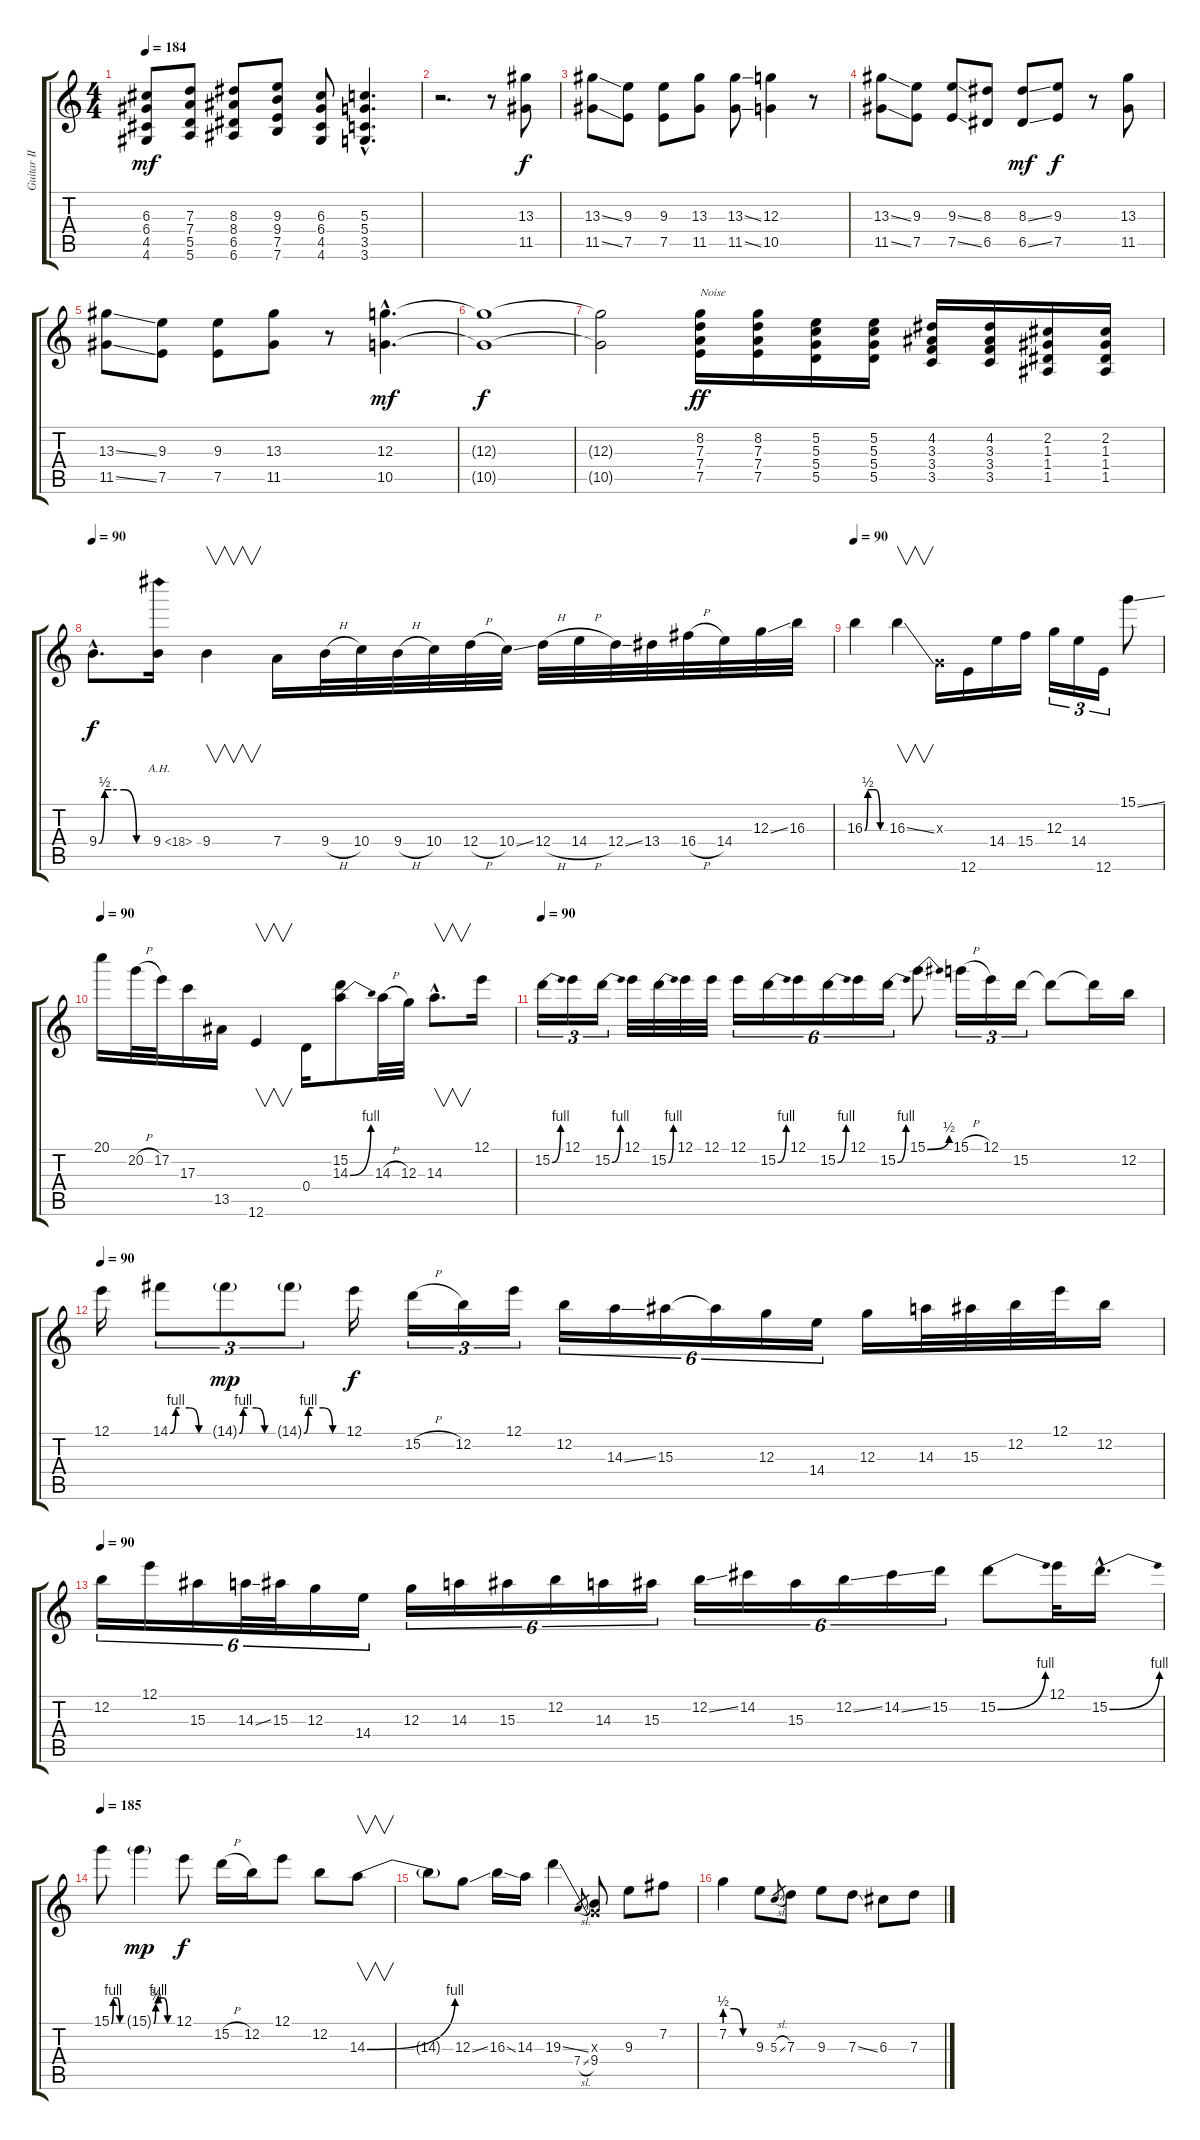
\track ("Guitar II" "Guitar II") {instrument distortionguitar}
\staff {score tabs}
\tuning (E4 B3 G3 D3 A2 E2) {hide}
\ts (4 4)
\tempo 184
\clef g2
\ks c
(6.3 6.4 4.5 4.6).8{dy mf} (7.3 7.4 5.5 5.6).8 (8.3 8.4 6.5 6.6).8 (9.3 9.4 7.5 7.6).8 (6.3 6.4 4.5 4.6).8 (5.3{hac} 5.4{hac} 3.5{hac} 3.6{hac}).4{d} |
r.2{d} r.8 (13.3 11.5).8{dy f} |
(13.3{ss} 11.5{ss}).8 (9.3 7.5).8 (9.3 7.5).8 (13.3 11.5).8 (13.3{ss} 11.5{ss}).8 (12.3 10.5).4 r.8 |
(13.3{ss} 11.5{ss}).8 (9.3 7.5).8 (9.3{ss} 7.5{ss}).8 (8.3 6.5).8 (8.3{ss} 6.5{ss}).8{dy mf} (9.3 7.5).8{dy f} r.8 (13.3 11.5).8 |
(13.3{ss} 11.5{ss}).8 (9.3 7.5).8 (9.3 7.5).8 (13.3 11.5).8 r.8 (12.3{hac} 10.5{hac}).4{d dy mf} |
(12.3{t} 10.5{t}).1{dy f} |
(12.3{t} 10.5{t}).2 (8.2 7.3 7.4 7.5).16{txt "Noise" dy ff instrument guitarfretnoise} (8.2 7.3 7.4 7.5).16 (5.2 5.3 5.4 5.5).16 (5.2 5.3 5.4 5.5).16 (4.2 3.3 3.4 3.5).16 (4.2 3.3 3.4 3.5).16 (2.2 1.3 1.4 1.5).16 (2.2 1.3 1.4 1.5).16 |
\tempo 90
9.4{be (custom 0 0 7 2 15 2 30 2 45 0 60 0) hac}.8{d dy f instrument distortionguitar} 9.4{ah 9}.16 9.4.4{v} 7.4.16 9.4{h}.32 10.4.32 9.4{h}.32 10.4.32 12.4{h}.32 10.4{ss}.32 12.4{h}.32 14.4{h}.32 12.4{ss}.32 13.4.32 16.4{h}.32 14.4.32 12.3{ss}.32 16.3.32 |
\tempo 90
16.3{be (custom 0 0 9 2 15 2 30 2 45 0 60 0)}.4 16.3{ss}.4{v} 0.3{x}.16 12.6.16 14.4.16 15.4.16 12.3.16{tu (3 2)} 14.4.16{tu (3 2)} 12.6.16{tu (3 2)} 15.1{ss}.8 |
\tempo 90
20.1.16 20.2{h}.32 17.2.32 17.3.16 13.5.16 12.6.4{v} 0.4.16 (15.2 14.3{be (bend 0 0 60 4)}).8 14.3{h}.32 12.3.32 14.3{hac}.8{v d} 12.1.16 |
\tempo 90
15.2{be (bend 0 0 60 4)}.16{tu (3 2)} 12.1.16{tu (3 2)} 15.2{be (bend 0 0 60 4)}.16{tu (3 2)} 12.1.32 15.2{be (bend 0 0 60 4)}.32 12.1.32 12.1.32 12.1.16{tu (6 4)} 15.2{be (bend 0 0 60 4)}.16{tu (6 4)} 12.1.16{tu (6 4)} 15.2{be (bend 0 0 60 4)}.16{tu (6 4)} 12.1.16{tu (6 4)} 15.2{be (bend 0 0 60 4)}.16{tu (6 4)} 15.1{be (bend 0 0 60 2)}.8 15.1{h}.16{tu (3 2)} 12.1.16{tu (3 2)} 15.2.16{tu (3 2)} 15.2{t}.8 15.2{t}.16 12.2.16 |
\tempo 90
12.1.16 14.1{be (custom 0 0 9 4 15 4 30 4 45 0 60 0)}.8{tu (3 2)} 14.1{be (custom 0 0 7 4 15 4 30 4 45 0 60 0) g}.8{tu (3 2) dy mp} 14.1{be (custom 0 0 7 4 15 4 30 4 45 0 60 0) g}.8{tu (3 2)} 12.1.16{dy f} 15.2{h}.16{tu (3 2)} 12.2.16{tu (3 2)} 12.1.16{tu (3 2)} 12.2.16{tu (6 4)} 14.3{ss}.16{tu (6 4)} 15.3.16{tu (6 4)} 15.3{t}.16{tu (6 4)} 12.3.16{tu (6 4)} 14.4.16{tu (6 4)} 12.3.16 14.3.32 15.3.32 12.2.32 12.1.32 12.2.16 |
\tempo 90
12.2.16{tu (6 4)} 12.1.16{tu (6 4)} 15.3.16{tu (6 4)} 14.3{ss}.32{tu (6 4)} 15.3.32{tu (6 4)} 12.3.16{tu (6 4)} 14.4.16{tu (6 4)} 12.3.16{tu (6 4)} 14.3.16{tu (6 4)} 15.3.16{tu (6 4)} 12.2.16{tu (6 4)} 14.3.16{tu (6 4)} 15.3.16{tu (6 4)} 12.2{ss}.16{tu (6 4)} 14.2.16{tu (6 4)} 15.3.16{tu (6 4)} 12.2{ss}.16{tu (6 4)} 14.2{ss}.16{tu (6 4)} 15.2.16{tu (6 4)} 15.2{be (bend 0 0 60 4)}.8 12.1.32 15.2{be (bend 0 0 60 4) hac}.16{d} |
\tempo 185
15.1{be (custom 0 0 10 4 15 4 30 4 45 0 60 0)}.8 15.1{be (custom 0 0 7 3 15 4 30 4 45 0 60 0) g}.4{dy mp} 12.1.8{dy f} 15.2{h}.16 12.2.16 12.1.8 12.2.8 14.3{be (bend 0 0 60 4)}.8{v} |
14.3{t}.8 12.3{ss}.8 16.3{ss}.16 14.3.16 19.3{ss}.4 7.4{sl}.8{gr} (0.3{x} 9.4).8 9.3.8 7.2.8 |
7.2{be (custom 0 2 20 2 40 0 60 0)}.4 9.3.8 5.3{sl}.8{gr} 7.3.8 9.3.8 7.3{ss}.8 6.3.8 7.3.8
